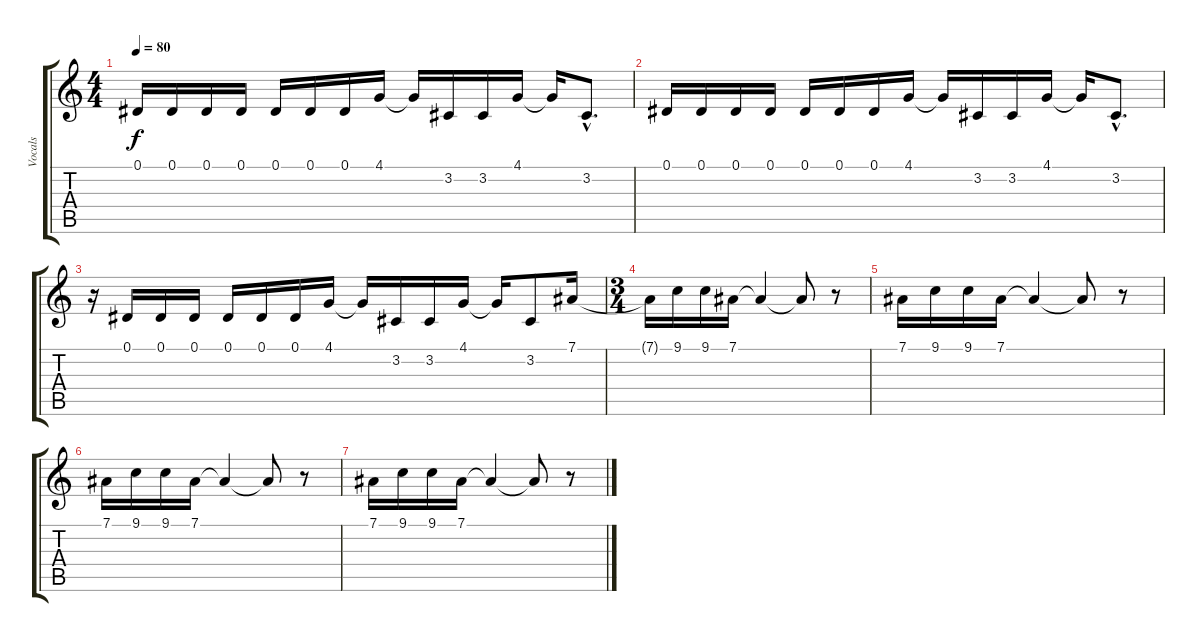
\track ("Vocals" "Vocals") {instrument lead2sawtooth}
\staff {score tabs}
\tuning (Eb4 Bb3 Gb3 Db3 Ab2 Eb2) {hide}
\ts (4 4)
\tempo 80
\clef g2
\ks c
0.1.16{dy f} 0.1.16 0.1.16 0.1.16 0.1.16 0.1.16 0.1.16 4.1.16 4.1{t}.16 3.2.16 3.2.16 4.1.16 4.1{t}.16 3.2{hac}.8{d} |
0.1.16 0.1.16 0.1.16 0.1.16 0.1.16 0.1.16 0.1.16 4.1.16 4.1{t}.16 3.2.16 3.2.16 4.1.16 4.1{t}.16 3.2{hac}.8{d} |
r.16 0.1.16 0.1.16 0.1.16 0.1.16 0.1.16 0.1.16 4.1.16 4.1{t}.16 3.2.16 3.2.16 4.1.16 4.1{t}.16 3.2.8 7.1.16 |
\ts (3 4)
7.1{t}.16 9.1.16 9.1.16 7.1.16 7.1{t}.4 7.1{t}.8 r.8 |
7.1.16 9.1.16 9.1.16 7.1.16 7.1{t}.4 7.1{t}.8 r.8 |
7.1.16 9.1.16 9.1.16 7.1.16 7.1{t}.4 7.1{t}.8 r.8 |
7.1.16 9.1.16 9.1.16 7.1.16 7.1{t}.4 7.1{t}.8 r.8
